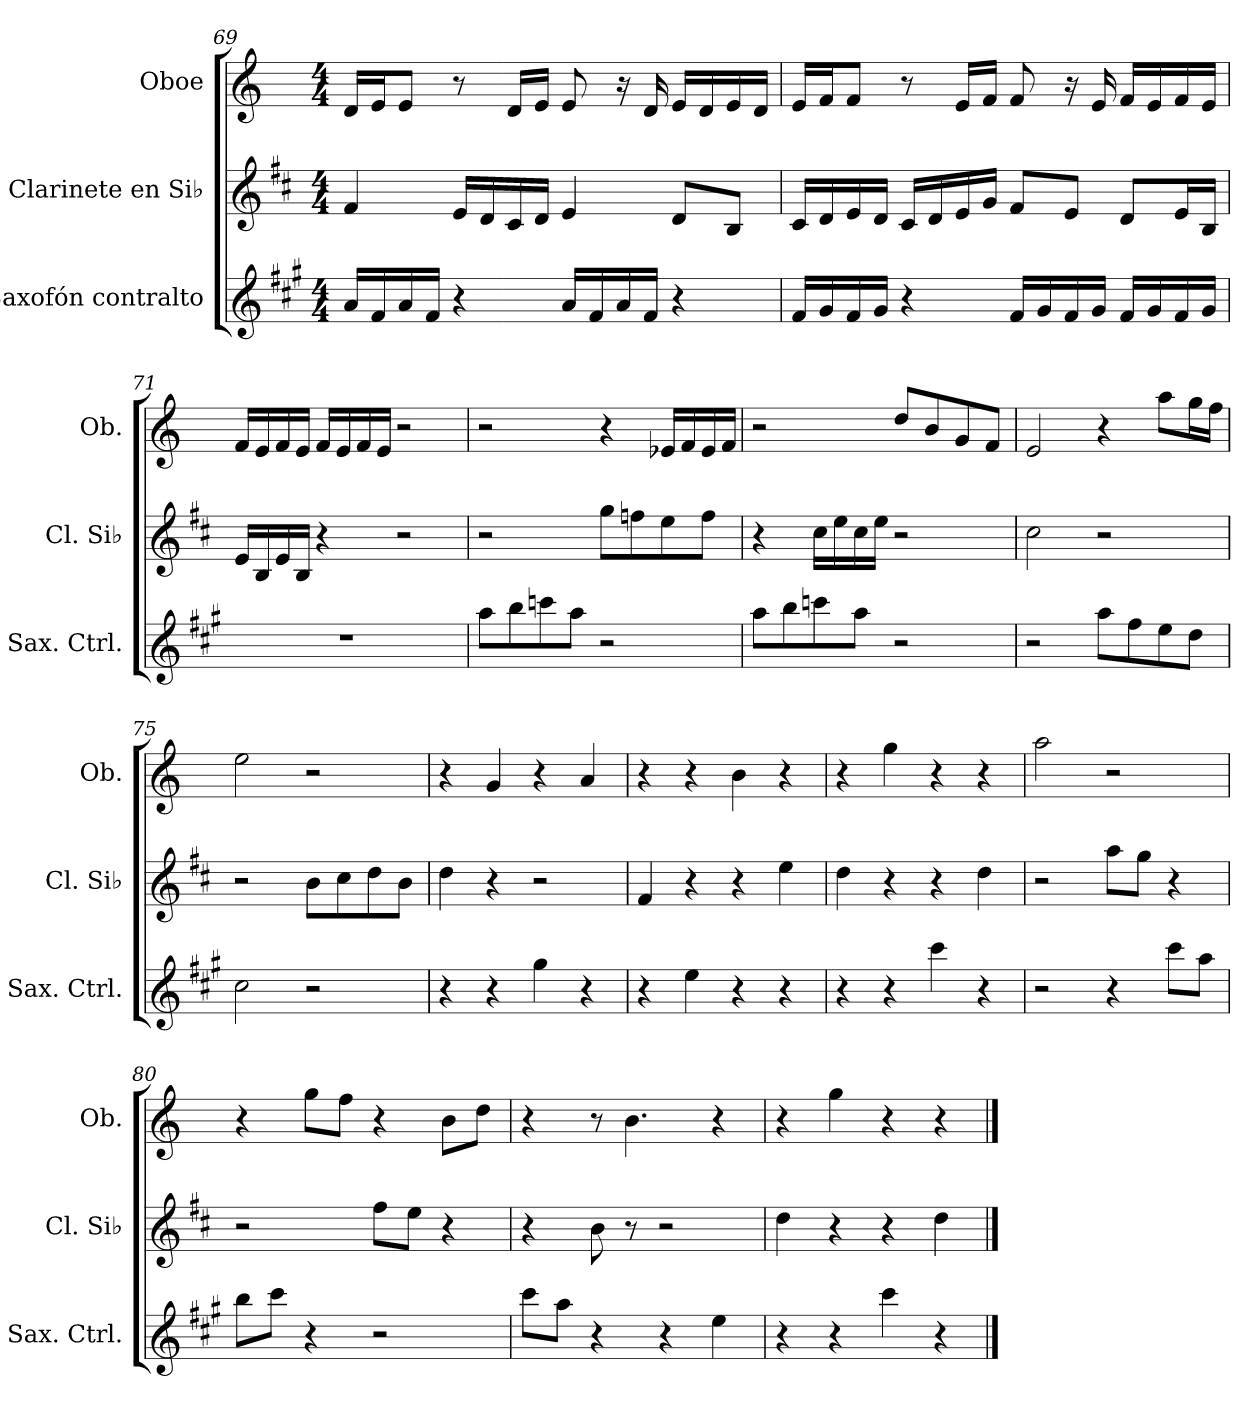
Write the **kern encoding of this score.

**kern	**kern	**kern
*part3	*part2	*part1
*staff3	*staff2	*staff1
*I"Saxofón contralto	*I"Clarinete en Si♭	*I"Oboe
*I'Sax. Ctrl.	*I'Cl. Si♭	*I'Ob.
!!LO:LB:g=z
*clefG2	*clefG2	*clefG2
*ITrd5c9	*ITrd1c2	*
*k[]	*k[]	*k[]
*M4/4	*M4/4	*M4/4
=69	=69	=69
16c/LL	4e/	16d/LL
16A/	.	16e/J
16c/	.	8e/J
16A/JJ	.	.
4r	16d/LL	8r
.	16c/	.
.	16B/	16d/LL
.	16c/JJ	16e/JJ
16c/LL	4d/	8e/
16A/	.	.
16c/	.	16r
16A/JJ	.	16d/
4r	8c/L	16e/LL
.	.	16d/
.	8A/J	16e/
.	.	16d/JJ
=70	=70	=70
16A/LL	16B/LL	16e/LL
16B/	16c/	16f/J
16A/	16d/	8f/J
16B/JJ	16c/JJ	.
4r	16B/LL	8r
.	16c/	.
.	16d/	16e/LL
.	16f/JJ	16f/JJ
16A/LL	8e/L	8f/
16B/	.	.
16A/	8d/J	16r
16B/JJ	.	16e/
16A/LL	8c/L	16f/LL
16B/	.	16e/
16A/	16d/L	16f/
16B/JJ	16A/JJ	16e/JJ
=71	=71	=71
1r	16d/LL	16f/LL
.	16A/	16e/
.	16d/	16f/
.	16A/JJ	16e/JJ
.	4r	16f/LL
.	.	16e/
.	.	16f/
.	.	16e/JJ
.	2r	2r
!!LO:LB:g=z
=72	=72	=72
8cc\L	2r	2r
8dd\	.	.
8ee-X\	.	.
8cc\J	.	.
2r	8ff\L	4r
.	8ee-X\	.
.	8dd\	16e-X/LL
.	.	16f/
.	8ee-\J	16e-/
.	.	16f/JJ
=73	=73	=73
8cc\L	4r	2r
8dd\	.	.
8ee-X\	16b\LL	.
.	16dd\	.
8cc\J	16b\	.
.	16dd\JJ	.
2r	2r	8dd/L
.	.	8b/
.	.	8g/
.	.	8f/J
=74	=74	=74
2r	2b\	2e/
8cc\L	2r	4r
8a\	.	.
8g\	.	8aa\L
8f\J	.	16gg\L
.	.	16ff\JJ
=75	=75	=75
2e\	2r	2ee\
2r	8a\L	2r
.	8b\	.
.	8cc\	.
.	8a\J	.
=76	=76	=76
4r	4cc\	4r
4r	4r	4g/
4b\	2r	4r
4r	.	4a/
!!LO:PB:g=z
=77	=77	=77
4r	4e/	4r
4g\	4r	4r
4r	4r	4b\
4r	4dd\	4r
=78	=78	=78
4r	4cc\	4r
4r	4r	4gg\
4ee\	4r	4r
4r	4cc\	4r
=79	=79	=79
2r	2r	2aa\
4r	8gg\L	2r
.	8ff\J	.
8ee\L	4r	.
8cc\J	.	.
=80	=80	=80
8dd\L	2r	4r
8ee\J	.	.
4r	.	8gg\L
.	.	8ff\J
2r	8ee\L	4r
.	8dd\J	.
.	4r	8b\L
.	.	8dd\J
=81	=81	=81
8ee\L	4r	4r
8cc\J	.	.
4r	8a\	8r
.	8r	4.b\
4r	2r	.
4g\	.	4r
=82	=82	=82
4r	4cc\	4r
4r	4r	4gg\
4ee\	4r	4r
4r	4cc\	4r
==	==	==
*-	*-	*-
